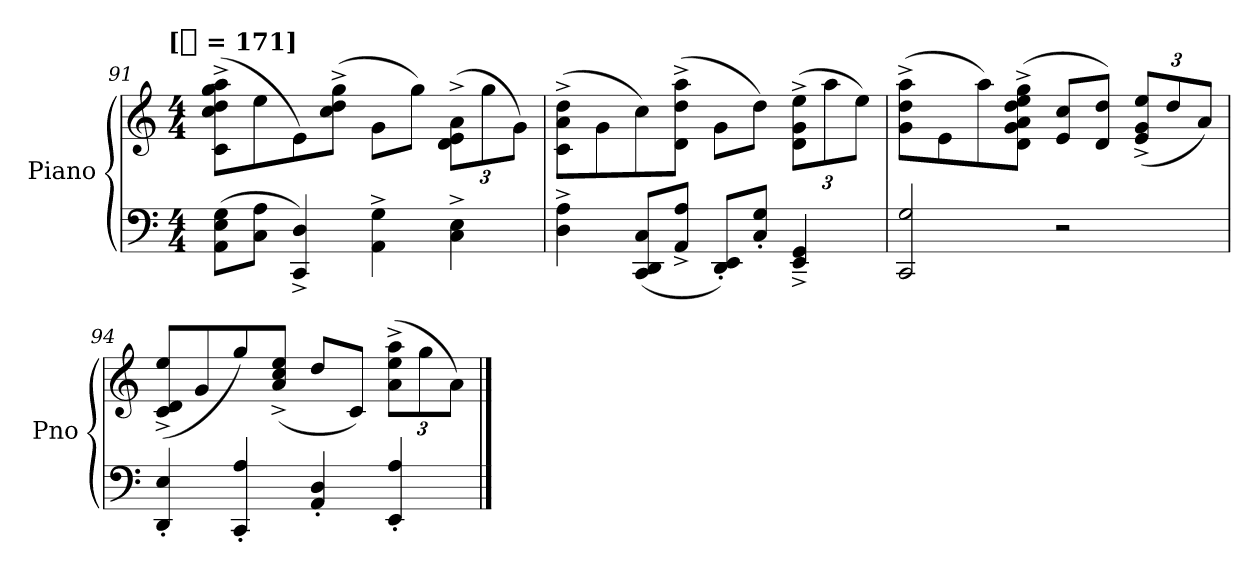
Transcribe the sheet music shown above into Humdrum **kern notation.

**kern	**kern
*part2	*part1
*staff2	*staff1
*I"Piano	*I"Piano
*I'Pno	*I'Pno
*clefF4	*clefG2
*k[]	*k[]
*C:	*C:
!!LO:TX:omd:t=[[quarter] = 171]
*M4/4	*M4/4
*MM171	*MM171
=91	=91
(8AA 8E 8GL	(8c^ 8cc^ 8dd^ 8gg^ 8aa^L
8C 8AJ	8ee
4CC^ 4D^)	8e)
.	(8cc^ 8dd^ 8gg^J
4AA^ 4G^	8gL
.	8ggJ)
4C^ 4E^	(12d^ 12e^ 12a^L
.	12gg
.	12gJ)
=92	=92
4D^ 4A^	(8c^ 8a^ 8dd^L
.	8g
(8CC 8DD 8CL	8cc)
8AA^ 8A^J	(8d^ 8dd^ 8aa^J
8DD' 8EE'L)	8gL
8C' 8G'J	8ddJ)
4EE~^ 4GG~^	(12d^ 12g^ 12ee^L
.	12aa
.	12eeJ)
=93	=93
2CC 2G	(8g^ 8dd^ 8aa^L
.	8e
.	8aa)
.	(8d^ 8g^ 8a^ 8dd^ 8ee^ 8gg^J
2r	8e 8ccL
.	8d 8ddJ)
.	(12e^ 12g^ 12ee^L
.	12dd
.	12aJ)
=94	=94
4DD' 4E'	(8c^ 8d^ 8ee^L
.	8g
4CC' 4A'	8gg)
.	(8a^ 8cc^ 8ee^J
4AA' 4D'	8ddL
.	8cJ)
4EE' 4A'	(12a^ 12ee^ 12aa^L
.	12gg
.	12aJ)
==	==
*-	*-
